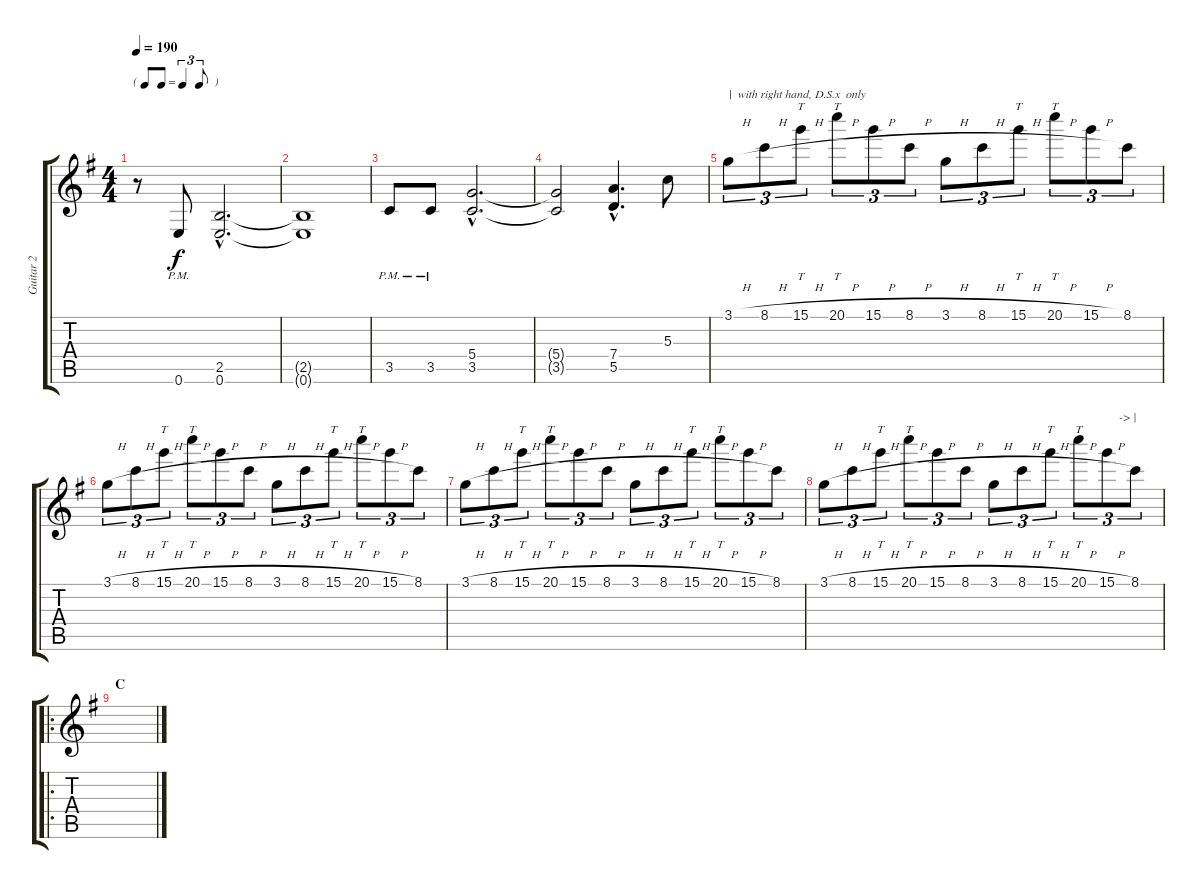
\track ("Guitar 2" "Guitar 2") {instrument distortionguitar}
\staff {score tabs}
\tuning (E4 B3 G3 D3 A2 E2) {hide}
\ts (4 4)
\tf triplet8th
\tempo 190
\clef g2
\ks g
r.8{dy f} 0.6{pm}.8 (2.5{hac} 0.6{hac}).2{d} |
(2.5{t} 0.6{t}).1 |
3.5{pm}.8 3.5{pm}.8 (5.4{hac} 3.5{hac}).2{d} |
(5.4{t} 3.5{t}).2 (7.4{hac} 5.5{hac}).4{d} 5.3.8 |
3.1{h}.8{tu (3 2) txt "|  with right hand, D.S.x  only"} 8.1{h}.8{tu (3 2)} 15.1{h}.8{tt tu (3 2)} 20.1{h}.8{tt tu (3 2)} 15.1{h}.8{tu (3 2)} 8.1{h}.8{tu (3 2)} 3.1{h}.8{tu (3 2)} 8.1{h}.8{tu (3 2)} 15.1{h}.8{tt tu (3 2)} 20.1{h}.8{tt tu (3 2)} 15.1{h}.8{tu (3 2)} 8.1.8{tu (3 2)} |
3.1{h}.8{tu (3 2)} 8.1{h}.8{tu (3 2)} 15.1{h}.8{tt tu (3 2)} 20.1{h}.8{tt tu (3 2)} 15.1{h}.8{tu (3 2)} 8.1{h}.8{tu (3 2)} 3.1{h}.8{tu (3 2)} 8.1{h}.8{tu (3 2)} 15.1{h}.8{tt tu (3 2)} 20.1{h}.8{tt tu (3 2)} 15.1{h}.8{tu (3 2)} 8.1.8{tu (3 2)} |
3.1{h}.8{tu (3 2)} 8.1{h}.8{tu (3 2)} 15.1{h}.8{tt tu (3 2)} 20.1{h}.8{tt tu (3 2)} 15.1{h}.8{tu (3 2)} 8.1{h}.8{tu (3 2)} 3.1{h}.8{tu (3 2)} 8.1{h}.8{tu (3 2)} 15.1{h}.8{tt tu (3 2)} 20.1{h}.8{tt tu (3 2)} 15.1{h}.8{tu (3 2)} 8.1.8{tu (3 2)} |
3.1{h}.8{tu (3 2)} 8.1{h}.8{tu (3 2)} 15.1{h}.8{tt tu (3 2)} 20.1{h}.8{tt tu (3 2)} 15.1{h}.8{tu (3 2)} 8.1{h}.8{tu (3 2)} 3.1{h}.8{tu (3 2)} 8.1{h}.8{tu (3 2)} 15.1{h}.8{tt tu (3 2)} 20.1{h}.8{tt tu (3 2)} 15.1{h}.8{tu (3 2) txt "    -> |"} 8.1.8{tu (3 2)} |
\ro
\section ("" "C")
